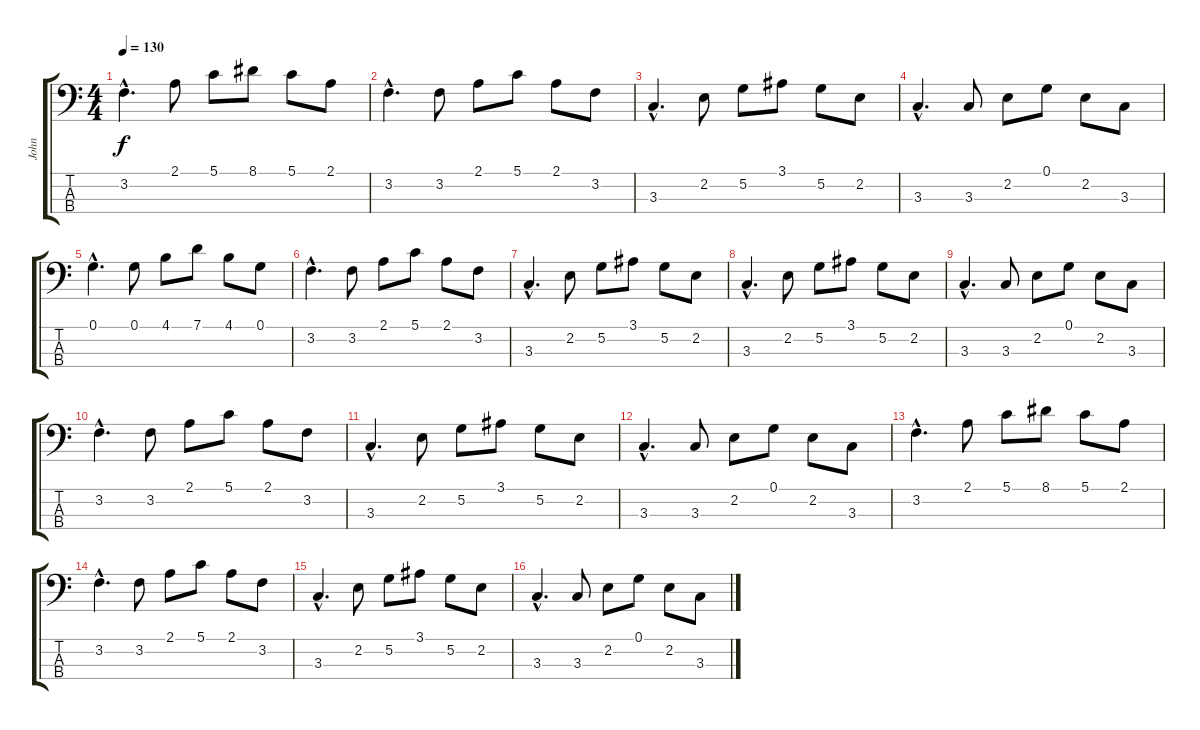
\track ("John" "John") {instrument electricbasspick}
\staff {score tabs}
\tuning (G2 D2 A1 E1) {hide}
\ts (4 4)
\tempo 130
\clef f4
\ks c
3.2{hac}.4{d dy f} 2.1.8 5.1.8 8.1.8 5.1.8 2.1.8 |
3.2{hac}.4{d} 3.2.8 2.1.8 5.1.8 2.1.8 3.2.8 |
3.3{hac}.4{d} 2.2.8 5.2.8 3.1.8 5.2.8 2.2.8 |
3.3{hac}.4{d} 3.3.8 2.2.8 0.1.8 2.2.8 3.3.8 |
0.1{hac}.4{d} 0.1.8 4.1.8 7.1.8 4.1.8 0.1.8 |
3.2{hac}.4{d} 3.2.8 2.1.8 5.1.8 2.1.8 3.2.8 |
3.3{hac}.4{d} 2.2.8 5.2.8 3.1.8 5.2.8 2.2.8 |
3.3{hac}.4{d} 2.2.8 5.2.8 3.1.8 5.2.8 2.2.8 |
3.3{hac}.4{d} 3.3.8 2.2.8 0.1.8 2.2.8 3.3.8 |
3.2{hac}.4{d} 3.2.8 2.1.8 5.1.8 2.1.8 3.2.8 |
3.3{hac}.4{d} 2.2.8 5.2.8 3.1.8 5.2.8 2.2.8 |
3.3{hac}.4{d} 3.3.8 2.2.8 0.1.8 2.2.8 3.3.8 |
3.2{hac}.4{d} 2.1.8 5.1.8 8.1.8 5.1.8 2.1.8 |
3.2{hac}.4{d} 3.2.8 2.1.8 5.1.8 2.1.8 3.2.8 |
3.3{hac}.4{d} 2.2.8 5.2.8 3.1.8 5.2.8 2.2.8 |
3.3{hac}.4{d} 3.3.8 2.2.8 0.1.8 2.2.8 3.3.8
